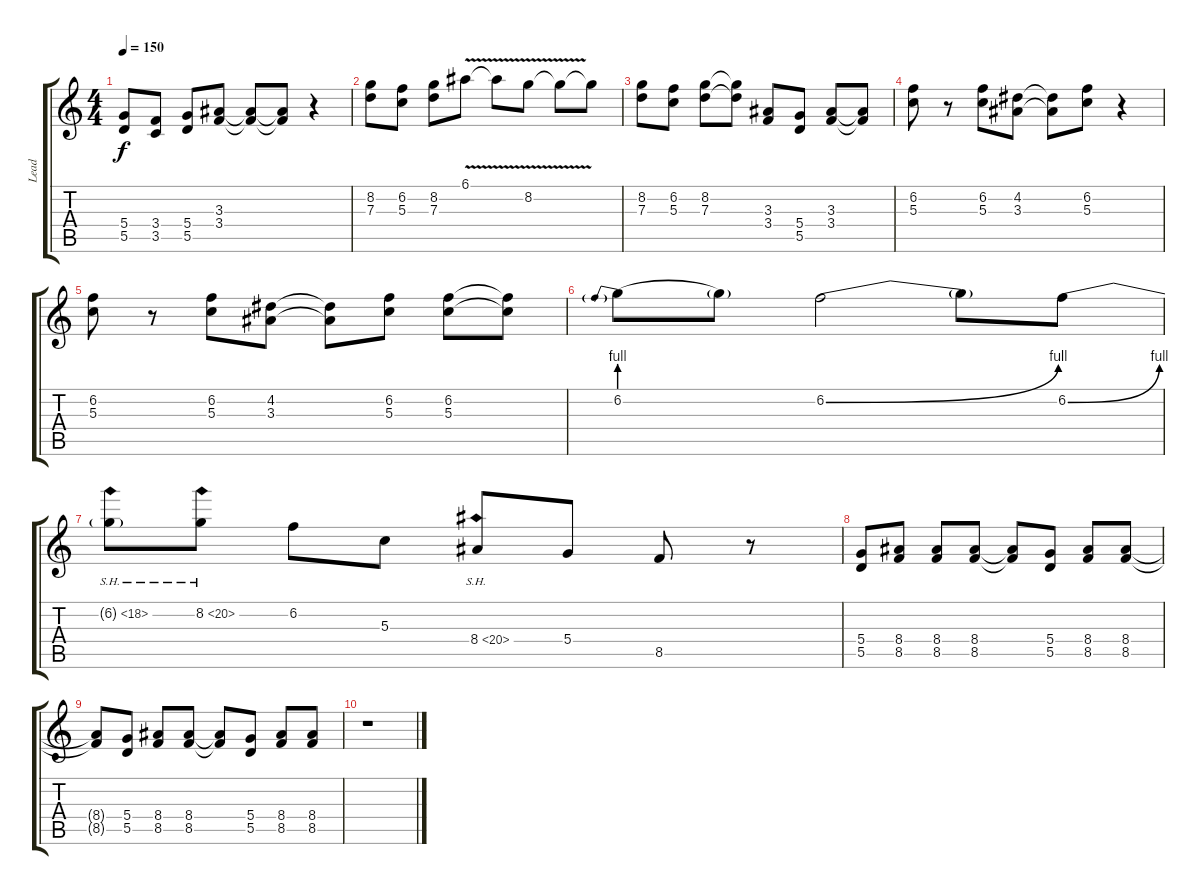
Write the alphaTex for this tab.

\track ("Lead" "Lead") {instrument overdrivenguitar}
\staff {score tabs}
\tuning (E4 B3 G3 D3 A2 E2) {hide}
\ts (4 4)
\tempo 150
\clef g2
\ks c
(5.4{t} 5.5{t}).8{dy f} (3.4 3.5).8 (5.4 5.5).8 (3.3 3.4).8 (3.3{t} 3.4{t}).8 (3.3{t} 3.4{t}).8 r.4 |
(8.2 7.3).8 (6.2 5.3).8 (8.2 7.3).8 6.1{v}.8 6.1{t}.8 8.2{v}.8 8.2{t}.8 8.2{t}.8 |
(8.2 7.3).8 (6.2 5.3).8 (8.2 7.3).8 (8.2{t} 7.3{t}).8 (3.3 3.4).8 (5.4 5.5).8 (3.3 3.4).8 (3.3{t} 3.4{t}).8 |
(6.2 5.3).8 r.8 (6.2 5.3).8 (4.2 3.3).8 (4.2{t} 3.3{t}).8 (6.2 5.3).8 r.4 |
(6.2 5.3).8 r.8 (6.2 5.3).8 (4.2 3.3).8 (4.2{t} 3.3{t}).8 (6.2 5.3).8 (6.2 5.3).8 (6.2{t} 5.3{t}).8 |
6.2{be (prebend 0 4 60 4)}.8 6.2{t}.8 6.2{be (bend 0 0 60 4)}.2 6.2{t}.8 6.2{be (bend 0 0 60 4)}.8 |
6.2{sh 12 t}.8 8.2{sh 12}.8 6.2.8 5.3.8 8.4{sh 12}.8 5.4.8 8.5.8 r.8 |
(5.4 5.5).8 (8.4 8.5).8 (8.4 8.5).8 (8.4 8.5).8 (8.4{t} 8.5{t}).8 (5.4 5.5).8 (8.4 8.5).8 (8.4 8.5).8 |
(8.4{t} 8.5{t}).8 (5.4 5.5).8 (8.4 8.5).8 (8.4 8.5).8 (8.4{t} 8.5{t}).8 (5.4 5.5).8 (8.4 8.5).8 (8.4 8.5).8 |
r.1
